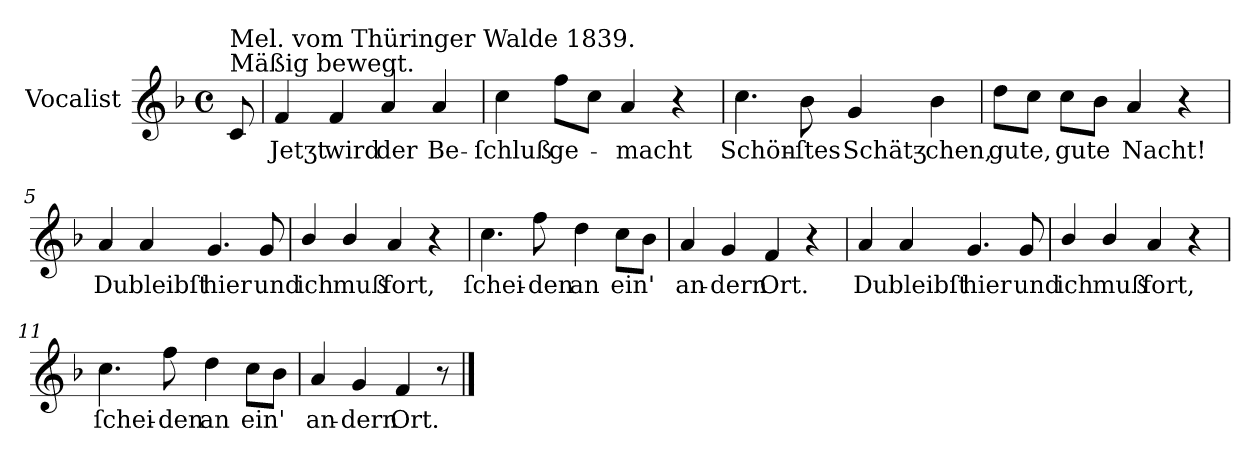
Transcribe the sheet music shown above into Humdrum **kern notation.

**kern	**text
*part1	*part1
*staff1	*staff1
*I"Vocalist	*
*k[b-]	*
*F:	*
*M4/4	*
*met(c)	*
=	=
!LO:TX:a:t=Mäßig bewegt.	!
!LO:TX:a:t=Mel. vom Thüringer Walde 1839.	!
8c	.
=1	=1
4f	Jetʒt
4f	wird
4a	der
4a	Be-
=2	=2
4cc	-ſchluß
8ffL	ge-
8ccJ	.
4a	-macht
4r	.
=3	=3
4.cc	Schön-
8b-	-ſtes
4g	Schätʒ-
4b-	-chen,
=4	=4
8ddL	gute,
8ccJ	.
8ccL	gute
8b-J	.
4a	Nacht!
4r	.
=5	=5
4a	Du
4a	bleibſt
4.g	hier
8g	und
=6	=6
4b-/	ich
4b-/	muß
4a	fort,
4r	.
=7	=7
4.cc	ſchei-
8ff	-den
4dd	an
8ccL	ein'
8b-J	.
=8	=8
4a	an-
4g	-dern
4f	Ort.
4r	.
=9	=9
4a	Du
4a	bleibſt
4.g	hier
8g	und
=10	=10
4b-/	ich
4b-/	muß
4a	fort,
4r	.
=11	=11
4.cc	ſchei-
8ff	-den
4dd	an
8ccL	ein'
8b-J	.
=12	=12
4a	an-
4g	-dern
4f	Ort.
8r	.
==	==
*-	*-
